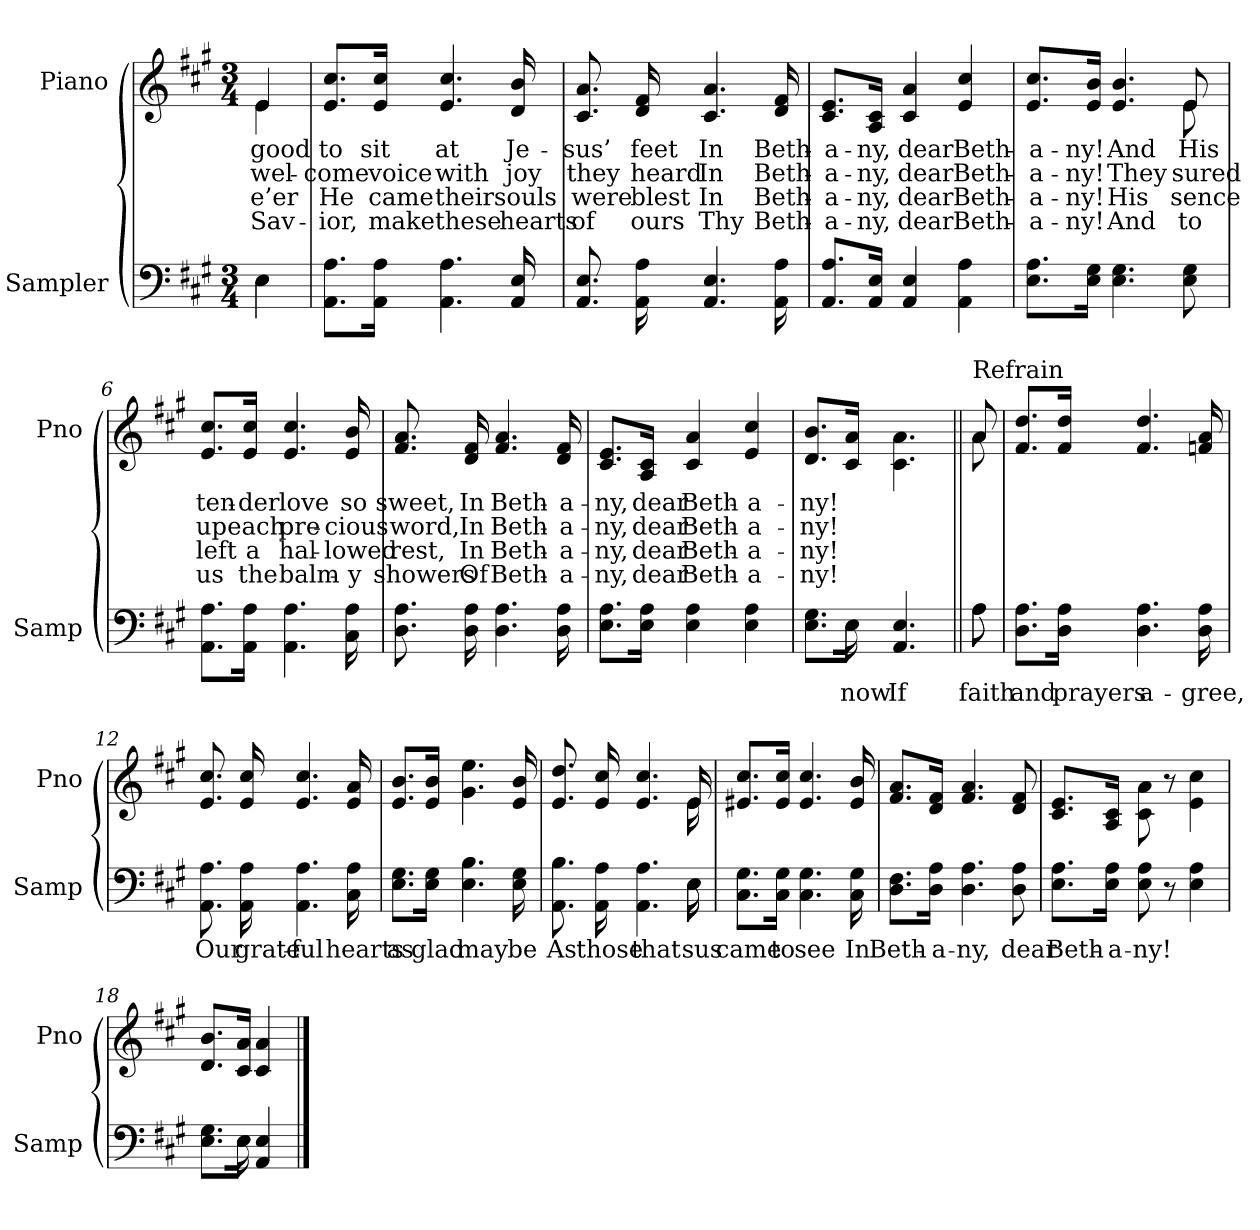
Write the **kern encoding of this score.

**kern	**text	**kern	**text	**text	**text	**text
*part2	*part2	*part1	*part1	*part1	*part1	*part1
*staff2	*staff2	*staff1	*staff1	*staff1	*staff1	*staff1
*I"Sampler	*	*I"Piano	*	*	*	*
*I'Samp	*	*I'Pno	*	*	*	*
*clefF4	*	*clefG2	*	*	*	*
*k[f#c#g#]	*	*k[f#c#g#]	*	*	*	*
*A:	*	*A:	*	*	*	*
*M3/4	*	*M3/4	*	*	*	*
=1	=1	=1	=1	=1	=1	=1
*^	*	*^	*	*	*	*
4E\	4E	.	4e/	4e	good	wel-	-e’er	Sav-
*v	*v	*	*	*	*	*	*	*
*	*	*v	*v	*	*	*	*
=2	=2	=2	=2	=2	=2	=2
8.AA\ 8.A\L	.	8.e/ 8.cc#/L	to	-come	He	-ior,
16AA\ 16A\Jk	.	16e/ 16cc#/Jk	sit	voice	came	make
4.AA 4.A	.	4.e 4.cc#	at	with	their	these
16AA 16E	.	16d 16b	Je-	joy	souls	hearts
=3	=3	=3	=3	=3	=3	=3
8.AA 8.E	.	8.c# 8.a	-sus’	they	were	of
16AA 16A	.	16d 16f#	feet	heard	blest	ours
4.AA 4.E	.	4.c# 4.a	In	In	In	Thy
16AA 16A	.	16d 16f#	Beth-	Beth-	Beth-	Beth-
=4	=4	=4	=4	=4	=4	=4
8.AA/ 8.A/L	.	8.c#/ 8.e/L	-a-	-a-	-a-	-a-
16AA/ 16E/Jk	.	16A/ 16c#/Jk	-ny,	-ny,	-ny,	-ny,
4AA 4E	.	4c# 4a	dear	dear	dear	dear
4AA 4A	.	4e 4cc#	Beth-	Beth-	Beth-	Beth-
=5	=5	=5	=5	=5	=5	=5
*	*	*^	*	*	*	*
8.E\ 8.A\L	.	8.e/ 8.cc#/L	8ryy	-a-	-a-	-a-	-a-
*	*	*v	*v	*	*	*	*
16E\ 16G#\Jk	.	16e/ 16b/Jk	-ny!	-ny!	-ny!	-ny!
4.E 4.G#	.	4.e 4.b	And	They	His	And
*	*	*^	*	*	*	*
8E 8G#	.	8e/	8e	His	-sured	-sence	to
*	*	*v	*v	*	*	*	*
=6	=6	=6	=6	=6	=6	=6
8.AA\ 8.A\L	.	8.e/ 8.cc#/L	ten-	up	left	us
16AA\ 16A\Jk	.	16e/ 16cc#/Jk	-der	each	a	the
4.AA 4.A	.	4.e 4.cc#	love	pre-	hal-	balm-
16C# 16A	.	16e 16b	so	-cious	-lowed	-y
=7	=7	=7	=7	=7	=7	=7
8.D 8.A	.	8.f# 8.a	sweet,	word,	rest,	showers
16D 16A	.	16d 16f#	In	In	In	Of
4.D 4.A	.	4.f# 4.a	Beth-	Beth-	Beth-	Beth-
16D 16A	.	16d 16f#	-a-	-a-	-a-	-a-
=8	=8	=8	=8	=8	=8	=8
8.E\ 8.A\L	.	8.c#/ 8.e/L	-ny,	-ny,	-ny,	-ny,
16E\ 16A\Jk	.	16A/ 16c#/Jk	dear	dear	dear	dear
4E 4A	.	4c# 4a	Beth-	Beth-	Beth-	Beth-
4E 4A	.	4e 4cc#	-a-	-a-	-a-	-a-
=9	=9	=9	=9	=9	=9	=9
*^	*	*	*	*	*	*
8.E\ 8.G#\L	8.ryy	.	8.d/ 8.b/L	-ny!	-ny!	-ny!	-ny!
16E\Jk	16E	now	16c#/ 16a/Jk	.	.	.	.
4.AA 4.E	4.ryy	If	4.c#\ 4.a\	.	.	.	.
=10||	=10||	=10||	=10||	=10||	=10||	=10||	=10||
*	*	*	*^	*	*	*	*
!	!	!	!LO:TX:t=Refrain	!	!	!	!	!
8A\	8A	faith	8a/	8a	.	.	.	.
*v	*v	*	*	*	*	*	*	*
*	*	*v	*v	*	*	*	*
=11	=11	=11	=11	=11	=11	=11
8.D\ 8.A\L	and	8.f#/ 8.dd/L	.	.	.	.
16D\ 16A\Jk	prayers	16f#/ 16dd/Jk	.	.	.	.
4.D 4.A	a-	4.f# 4.dd	.	.	.	.
16D 16A	-gree,	16fn 16a	.	.	.	.
=12	=12	=12	=12	=12	=12	=12
8.AA 8.A	Our	8.e 8.cc#	.	.	.	.
16AA 16A	grate-	16e 16cc#	.	.	.	.
4.AA 4.A	-ful	4.e 4.cc#	.	.	.	.
16C# 16A	hearts	16e 16a	.	.	.	.
=13	=13	=13	=13	=13	=13	=13
8.E\ 8.G#\L	as	8.e/ 8.b/L	.	.	.	.
16E\ 16G#\Jk	glad	16e/ 16b/Jk	.	.	.	.
4.E 4.B	may	4.g# 4.ee	.	.	.	.
16E 16G#	be	16e 16b	.	.	.	.
=14	=14	=14	=14	=14	=14	=14
*^	*	*^	*	*	*	*
8.AA 8.B	8ryy	As	8.e 8.dd	8ryy	.	.	.	.
*v	*v	*	*	*	*	*	*	*
*	*	*v	*v	*	*	*	*
16AA 16A	those	16e 16cc#	.	.	.	.
4.AA 4.A	that	4.e 4.cc#	.	.	.	.
*^	*	*^	*	*	*	*
16E\	16E	-sus	16e/	16e	.	.	.	.
*v	*v	*	*	*	*	*	*	*
*	*	*v	*v	*	*	*	*
=15	=15	=15	=15	=15	=15	=15
8.C#\ 8.G#\L	came	8.e#X/ 8.cc#/L	.	.	.	.
16C#\ 16G#\Jk	to	16e#/ 16cc#/Jk	.	.	.	.
4.C# 4.G#	see	4.e# 4.cc#	.	.	.	.
16C# 16G#	In	16e# 16b	.	.	.	.
=16	=16	=16	=16	=16	=16	=16
8.D\ 8.F#\L	Beth-	8.f#/ 8.a/L	.	.	.	.
16D\ 16A\Jk	-a-	16d/ 16f#/Jk	.	.	.	.
4.D 4.A	-ny,	4.f# 4.a	.	.	.	.
8D 8A	dear	8d 8f#	.	.	.	.
=17	=17	=17	=17	=17	=17	=17
8.E\ 8.A\L	Beth-	8.c#/ 8.e/L	.	.	.	.
16E\ 16A\Jk	-a-	16A/ 16c#/Jk	.	.	.	.
8E 8A	-ny!	8c#\ 8a\	.	.	.	.
8r	.	8r	.	.	.	.
4E 4A	.	4e\ 4cc#\	.	.	.	.
=18	=18	=18	=18	=18	=18	=18
*^	*	*	*	*	*	*
8.E\ 8.G#\L	8.ryy	.	8.d/ 8.b/L	.	.	.	.
16E\Jk	16E	.	16c#/ 16a/Jk	.	.	.	.
4AA 4E	4ryy	.	4c# 4a	.	.	.	.
*v	*v	*	*	*	*	*	*
==	==	==	==	==	==	==
*-	*-	*-	*-	*-	*-	*-
